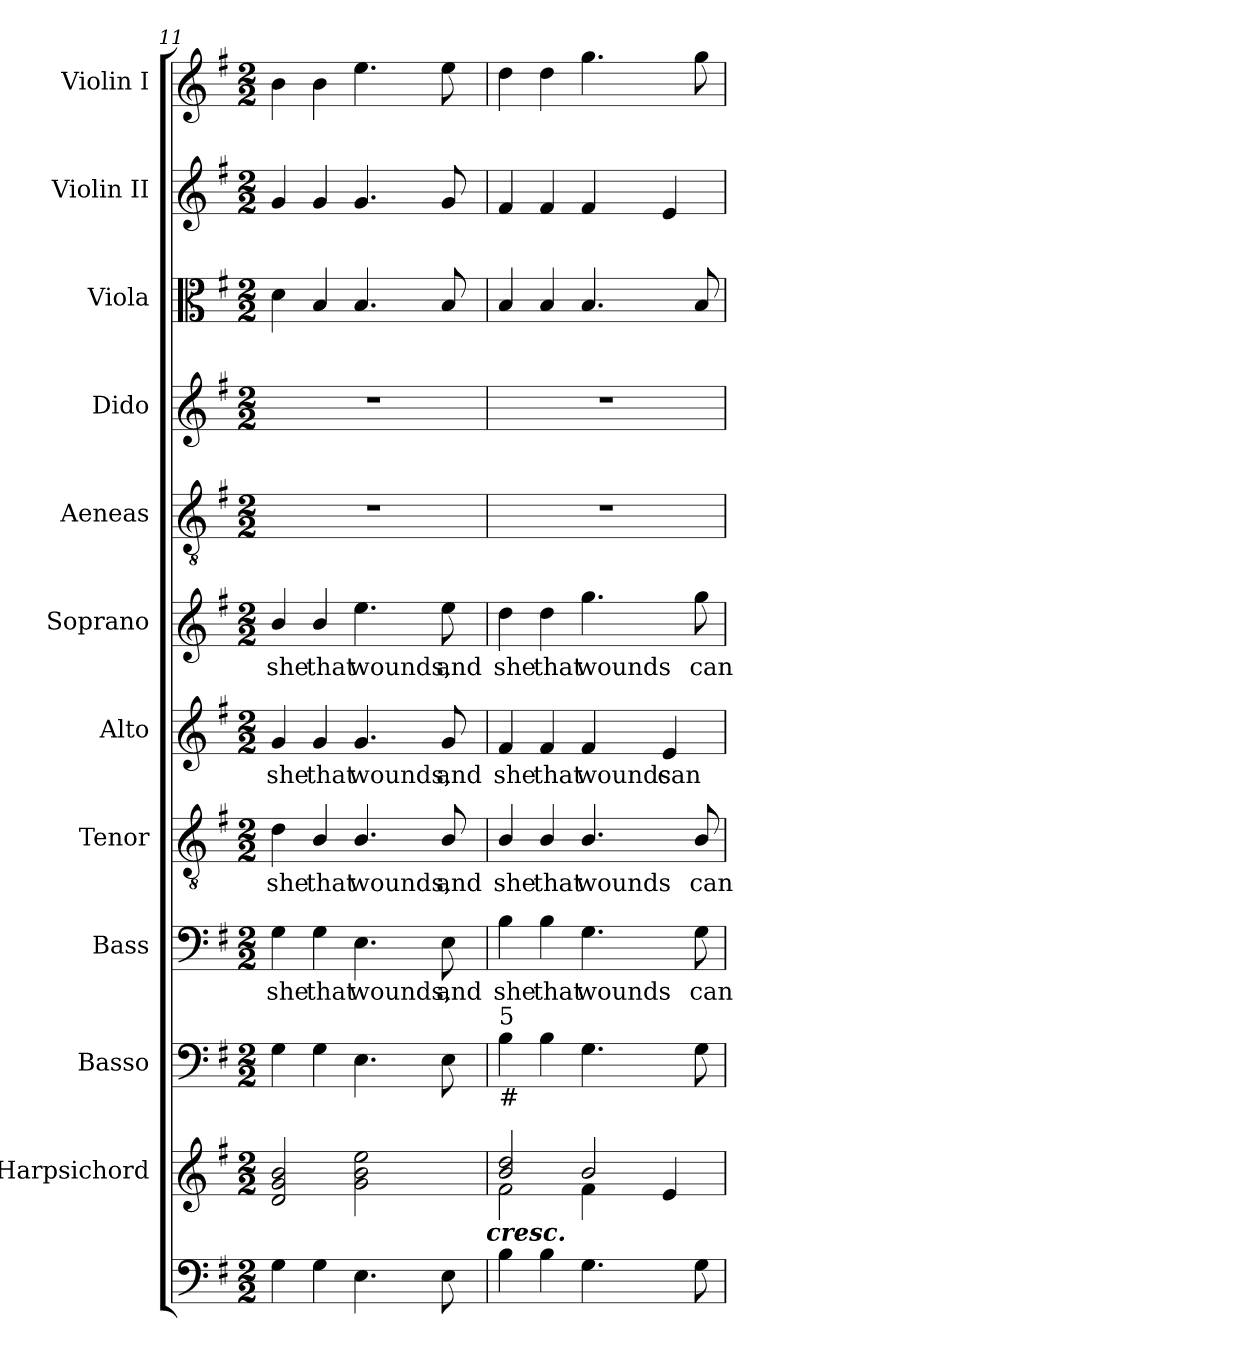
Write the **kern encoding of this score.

**kern	**kern	**kern	**kern	**text	**kern	**text	**kern	**text	**kern	**text	**kern	**kern	**kern	**kern	**kern
*part12	*part11	*part10	*part9	*part9	*part8	*part8	*part7	*part7	*part6	*part6	*part5	*part4	*part3	*part2	*part1
*staff12	*staff11	*staff10	*staff9	*staff9	*staff8	*staff8	*staff7	*staff7	*staff6	*staff6	*staff5	*staff4	*staff3	*staff2	*staff1
*	*I"Harpsichord	*I"Basso	*I"Bass	*	*I"Tenor	*	*I"Alto	*	*I"Soprano	*	*I"Aeneas	*I"Dido	*I"Viola	*I"Violin II	*I"Violin I
*	*	*	*I'B.	*	*I'T.	*	*I'A.	*	*I'S.	*	*	*	*I'Viola	*I'Vln. II	*I'Vln. I
*clefF4	*clefG2	*clefF4	*clefF4	*	*clefGv2	*	*clefG2	*	*clefG2	*	*clefGv2	*clefG2	*clefC3	*clefG2	*clefG2
*	*	*	*	*	*ITrd7c12	*	*	*	*	*	*ITrd7c12	*	*	*	*
*k[f#]	*k[f#]	*k[f#]	*k[f#]	*	*k[f#]	*	*k[f#]	*	*k[f#]	*	*k[f#]	*k[f#]	*k[f#]	*k[f#]	*k[f#]
*G:	*G:	*G:	*G:	*	*G:	*	*G:	*	*G:	*	*G:	*G:	*G:	*G:	*G:
*M2/2	*M2/2	*M2/2	*M2/2	*	*M2/2	*	*M2/2	*	*M2/2	*	*M2/2	*M2/2	*M2/2	*M2/2	*M2/2
=11	=11	=11	=11	=11	=11	=11	=11	=11	=11	=11	=11	=11	=11	=11	=11
!	!	!	!	!LO:LY:b:color=#000000	!	!	!	!	!	!	!	!	!	!	!
!	!	!	!	!	!	!LO:LY:b:color=#000000	!	!	!	!	!	!	!	!	!
!	!	!	!	!	!	!	!	!LO:LY:b:color=#000000	!	!	!	!	!	!	!
!	!	!	!	!	!	!	!	!	!	!LO:LY:b:color=#000000	!	!	!	!	!
*^	*	*	*	*	*	*	*	*	*	*	*	*	*	*	*
4Gi\	2ryy	2di/ 2gi 2bi	4Gi\	4Gi\	she	4Di\	she	4gi/	she	4bi/	she	1r	1r	4di\	4gi/	4bi\
!	!	!	!	!	!LO:LY:b:color=#000000	!	!	!	!	!	!	!	!	!	!	!
!	!	!	!	!	!	!	!LO:LY:b:color=#000000	!	!	!	!	!	!	!	!	!
!	!	!	!	!	!	!	!	!	!LO:LY:b:color=#000000	!	!	!	!	!	!	!
!	!	!	!	!	!	!	!	!	!	!	!LO:LY:b:color=#000000	!	!	!	!	!
4Gi\	.	.	4Gi\	4Gi\	that	4BBi/	that	4gi/	that	4bi/	that	.	.	4Bi/	4gi/	4bi\
!	!	!	!	!	!LO:LY:b:color=#000000	!	!	!	!	!	!	!	!	!	!	!
!	!	!	!	!	!	!	!LO:LY:b:color=#000000	!	!	!	!	!	!	!	!	!
!	!	!	!	!	!	!	!	!	!LO:LY:b:color=#000000	!	!	!	!	!	!	!
!	!	!	!	!	!	!	!	!	!	!	!LO:LY:b:color=#000000	!	!	!	!	!
4.Ei\	4ryy	2gi\ 2bi 2eei	4.Ei\	4.Ei\	wounds,	4.BBi/	wounds,	4.gi/	wounds,	4.eei\	wounds,	.	.	4.Bi/	4.gi/	4.eei\
.	8ryy	.	.	.	.	.	.	.	.	.	.	.	.	.	.	.
!	!	!	!	!	!LO:LY:b:color=#000000	!	!	!	!	!	!	!	!	!	!	!
!	!	!	!	!	!	!	!LO:LY:b:color=#000000	!	!	!	!	!	!	!	!	!
!	!	!	!	!	!	!	!	!	!LO:LY:b:color=#000000	!	!	!	!	!	!	!
!	!	!	!	!	!	!	!	!	!	!	!LO:LY:b:color=#000000	!	!	!	!	!
8Ei\	16ryy	.	8Ei\	8Ei\	and	8BBi/	and	8gi/	and	8eei\	and	.	.	8Bi/	8gi/	8eei\
.	32ryy	.	.	.	.	.	.	.	.	.	.	.	.	.	.	.
.	64ryy	.	.	.	.	.	.	.	.	.	.	.	.	.	.	.
.	128...ryy	.	.	.	.	.	.	.	.	.	.	.	.	.	.	.
!	!LO:TX:a:Bi:t=cresc.	!	!	!	!	!	!	!	!	!	!	!	!	!	!	!
.	1024ryy	.	.	.	.	.	.	.	.	.	.	.	.	.	.	.
*v	*v	*	*	*	*	*	*	*	*	*	*	*	*	*	*	*
=12	=12	=12	=12	=12	=12	=12	=12	=12	=12	=12	=12	=12	=12	=12	=12
*	*^	*	*	*	*	*	*	*	*	*	*	*	*	*	*
*^	*	*	*	*	*	*	*	*	*	*	*	*	*	*	*	*
!	!	!	!	!	!	!LO:LY:b:color=#000000	!	!	!	!	!	!	!	!	!	!	!
*v	*v	*	*	*	*	*	*	*	*	*	*	*	*	*	*	*	*
*^	*	*	*	*	*	*	*	*	*	*	*	*	*	*	*	*
!	!	!	!	!	!	!	!	!LO:LY:b:color=#000000	!	!	!	!	!	!	!	!	!
*v	*v	*	*	*	*	*	*	*	*	*	*	*	*	*	*	*	*
*^	*	*	*	*	*	*	*	*	*	*	*	*	*	*	*	*
!	!	!	!	!	!	!	!	!	!	!LO:LY:b:color=#000000	!	!	!	!	!	!	!
*v	*v	*	*	*	*	*	*	*	*	*	*	*	*	*	*	*	*
*^	*	*	*	*	*	*	*	*	*	*	*	*	*	*	*	*
!	!	!	!	!LO:TX:b:t=#	!	!	!	!	!	!	!	!	!	!	!	!	!
!	!	!	!	!LO:TX:t=5	!	!	!	!	!	!	!	!	!	!	!	!	!
!	!	!	!	!	!	!	!	!	!	!	!	!LO:LY:b:color=#000000	!	!	!	!	!
*v	*v	*	*	*	*	*	*	*	*	*	*	*	*	*	*	*	*
4Bi\	2bi/ 2ddi	2f#i\	4Bi\	4Bi\	she	4BBi/	she	4f#i/	she	4ddi\	she	1r	1r	4Bi/	4f#i/	4ddi\
!	!	!	!	!	!LO:LY:b:color=#000000	!	!	!	!	!	!	!	!	!	!	!
!	!	!	!	!	!	!	!LO:LY:b:color=#000000	!	!	!	!	!	!	!	!	!
!	!	!	!	!	!	!	!	!	!LO:LY:b:color=#000000	!	!	!	!	!	!	!
!	!	!	!	!	!	!	!	!	!	!	!LO:LY:b:color=#000000	!	!	!	!	!
4Bi\	.	.	4Bi\	4Bi\	that	4BBi/	that	4f#i/	that	4ddi\	that	.	.	4Bi/	4f#i/	4ddi\
!	!	!	!	!	!LO:LY:b:color=#000000	!	!	!	!	!	!	!	!	!	!	!
!	!	!	!	!	!	!	!LO:LY:b:color=#000000	!	!	!	!	!	!	!	!	!
!	!	!	!	!	!	!	!	!	!LO:LY:b:color=#000000	!	!	!	!	!	!	!
!	!	!	!	!	!	!	!	!	!	!	!LO:LY:b:color=#000000	!	!	!	!	!
4.Gi\	2bi/	4f#i\	4.Gi\	4.Gi\	wounds	4.BBi/	wounds	4f#i/	wounds	4.ggi\	wounds	.	.	4.Bi/	4f#i/	4.ggi\
!	!	!	!	!	!	!	!	!	!LO:LY:b:color=#000000	!	!	!	!	!	!	!
.	.	4ei/	.	.	.	.	.	4ei/	can	.	.	.	.	.	4ei/	.
!	!	!	!	!	!LO:LY:b:color=#000000	!	!	!	!	!	!	!	!	!	!	!
!	!	!	!	!	!	!	!LO:LY:b:color=#000000	!	!	!	!	!	!	!	!	!
!	!	!	!	!	!	!	!	!	!	!	!LO:LY:b:color=#000000	!	!	!	!	!
8Gi\	.	.	8Gi\	8Gi\	can	8BBi/	can	.	.	8ggi\	can	.	.	8Bi/	.	8ggi\
*	*v	*v	*	*	*	*	*	*	*	*	*	*	*	*	*	*
=	=	=	=	=	=	=	=	=	=	=	=	=	=	=	=
*-	*-	*-	*-	*-	*-	*-	*-	*-	*-	*-	*-	*-	*-	*-	*-
